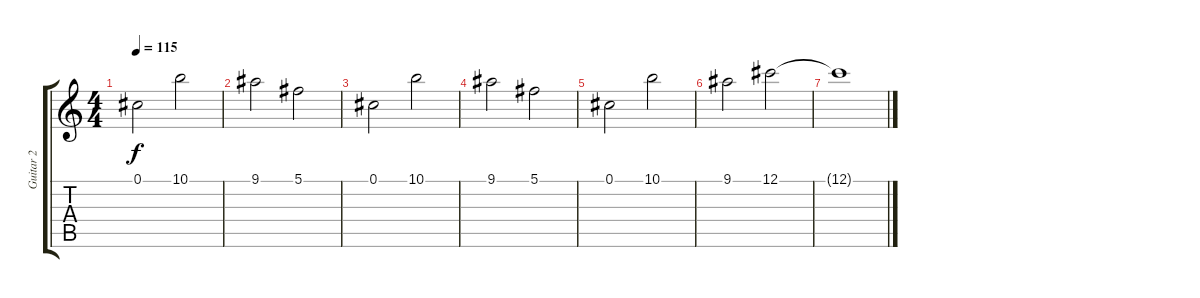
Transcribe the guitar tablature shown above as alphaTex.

\track ("Guitar 2" "Guitar 2") {instrument distortionguitar}
\staff {score tabs}
\tuning (Db4 Ab3 E3 B2 Gb2 Db2) {hide}
\ts (4 4)
\tempo 115
\clef g2
\ks c
0.1.2{dy f} 10.1.2 |
9.1.2 5.1.2 |
0.1.2 10.1.2 |
9.1.2 5.1.2 |
0.1.2 10.1.2 |
9.1.2 12.1.2 |
12.1{t}.1{volume 0}
